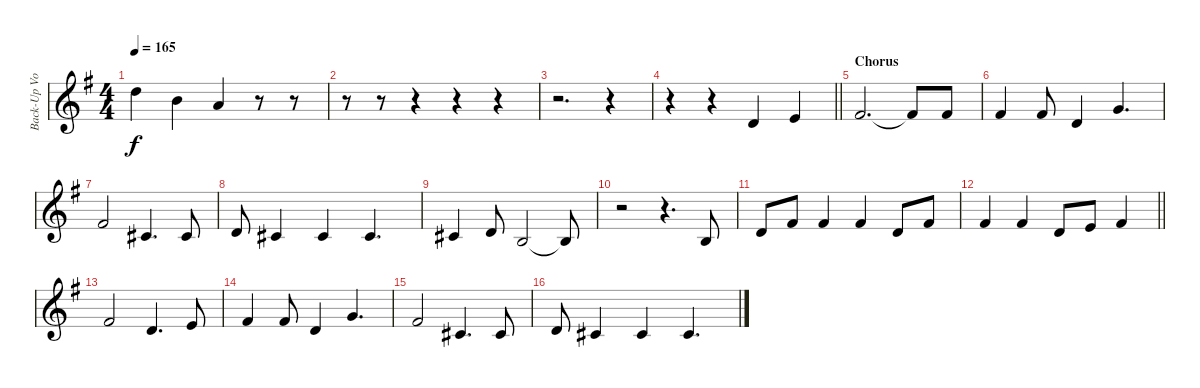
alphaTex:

\track ("Back-Up Vocals" "Back-Up Vo") {instrument sopranosax}
\staff {score}
\tuning (E4 B3 G3 D3 A2 E2) {hide}
\ts (4 4)
\tempo 165
\clef g2
\ks eminor
10.1.4{dy f} 7.1.4 5.1.4 r.8 r.8 |
r.8 r.8 r.4 r.4 r.4 |
r.2{d} r.4 |
\barLineRight lightlight
r.4 r.4 3.2.4 5.2.4 |
\section ("" "Chorus")
7.2.2{d} 7.2{t}.8 7.2.8 |
7.2.4 7.2.8 7.3.4 8.2.4{d} |
7.2.2 2.2.4{d} 2.2.8 |
3.2.8 2.2.4 2.2.4 2.2.4{d} |
2.2.4 3.2.8 0.2.2 0.2{t}.8 |
r.2 r.4{d} 0.2.8 |
3.2.8 2.1.8 2.1.4 2.1.4 3.2.8 2.1.8 |
\barLineRight lightlight
2.1.4 2.1.4 3.2.8 5.2.8 7.2.4 |
7.2.2 3.2.4{d} 5.2.8 |
7.2.4 7.2.8 7.3.4 8.2.4{d} |
7.2.2 2.2.4{d} 2.2.8 |
3.2.8 2.2.4 2.2.4 2.2.4{d}
